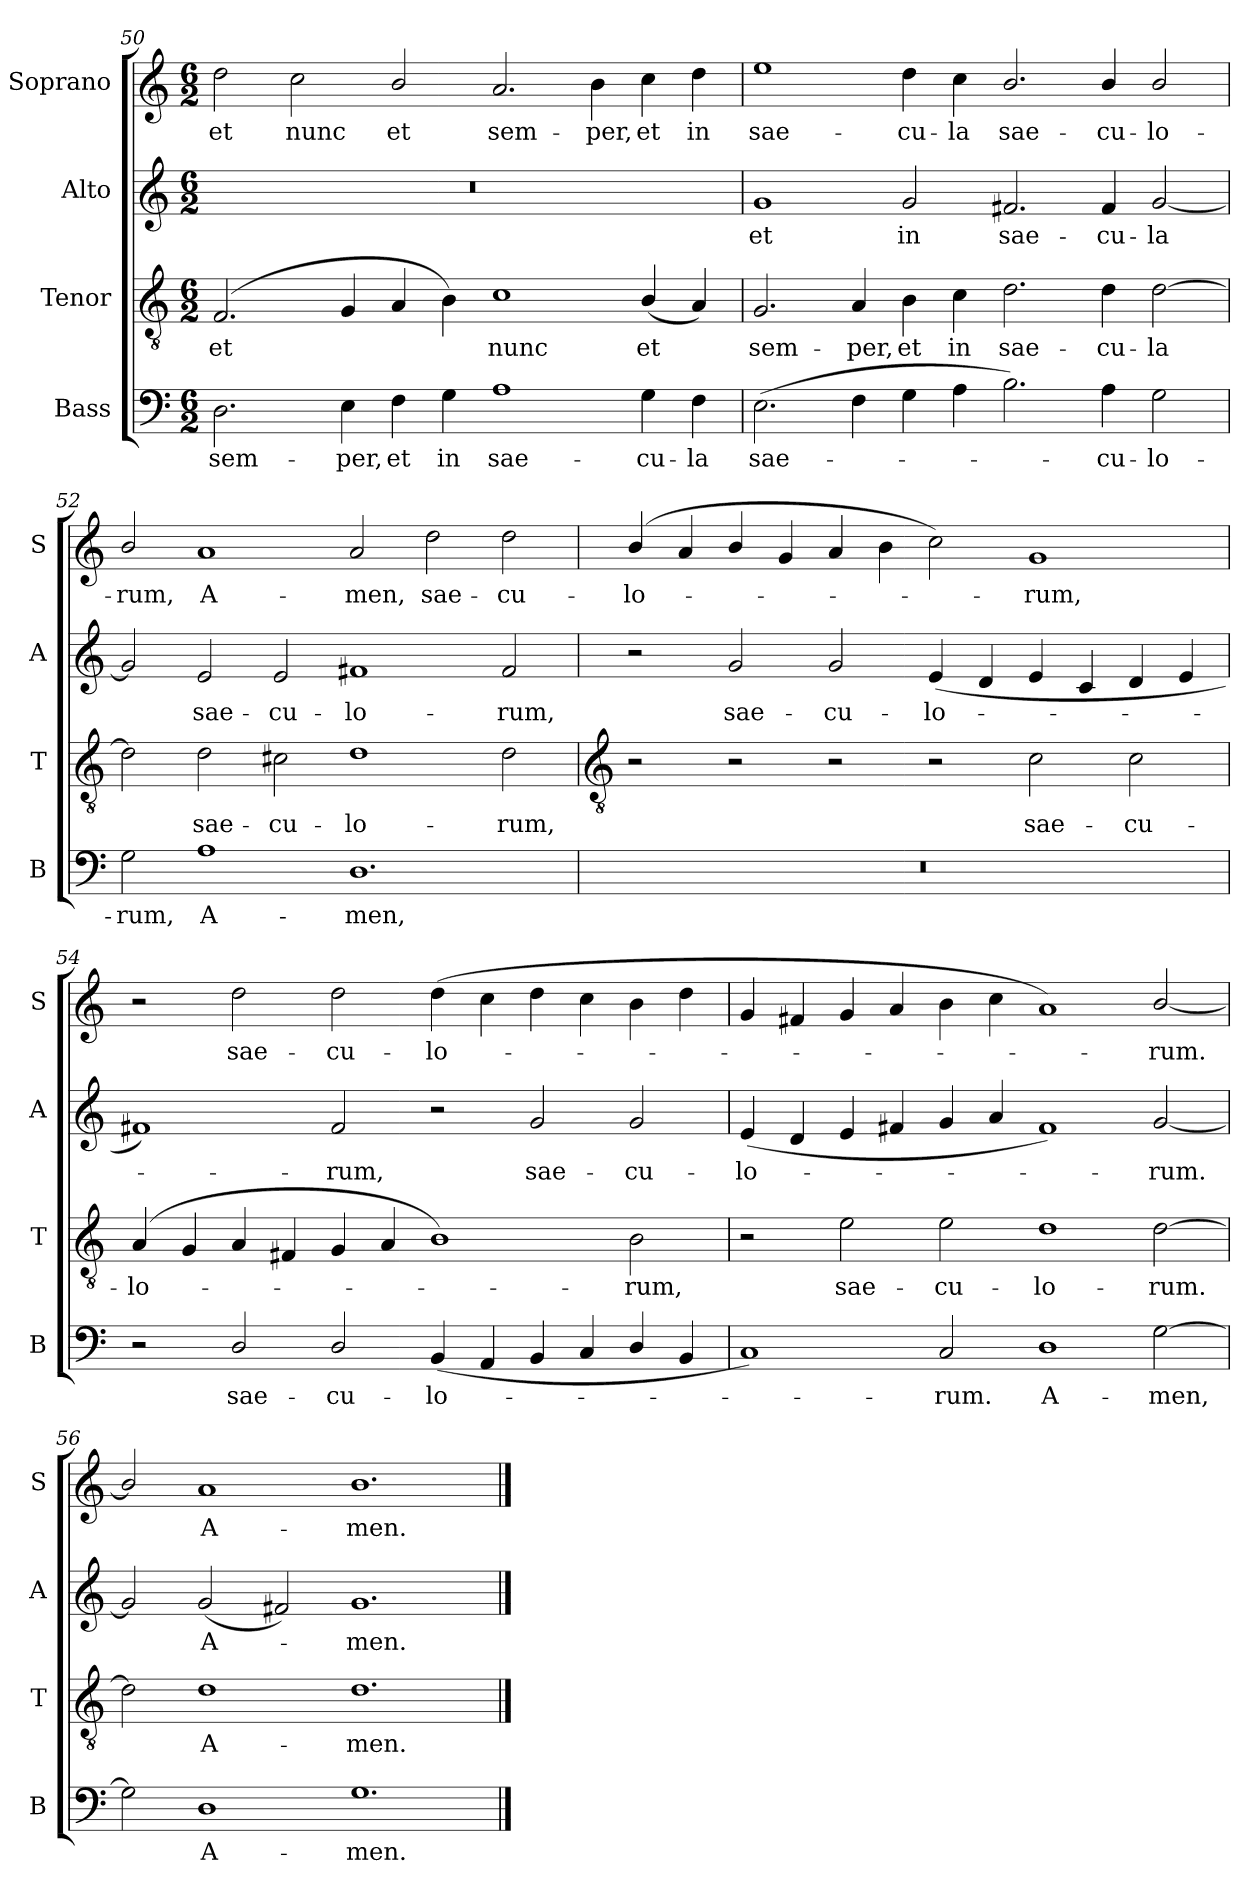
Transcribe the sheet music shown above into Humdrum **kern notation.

**kern	**text	**kern	**text	**kern	**text	**kern	**text
*part4	*part4	*part3	*part3	*part2	*part2	*part1	*part1
*staff4	*staff4	*staff3	*staff3	*staff2	*staff2	*staff1	*staff1
*I"Bass	*	*I"Tenor	*	*I"Alto	*	*I"Soprano	*
*I'B	*	*I'T	*	*I'A	*	*I'S	*
!!LO:LB:g=z
*clefF4	*	*clefGv2	*	*clefG2	*	*clefG2	*
*k[]	*	*k[]	*	*k[]	*	*k[]	*
*C:	*	*C:	*	*C:	*	*C:	*
*M6/2	*	*M6/2	*	*M6/2	*	*M6/2	*
=50	=50	=50	=50	=50	=50	=50	=50
!	!LO:LY:b	!	!LO:LY:b	!LO:N:vis=0	!	!	!LO:LY:b
2.D	sem-	(<2.F	et	0.r	.	2dd	et
!	!	!	!	!	!	!	!LO:LY:b
.	.	.	.	.	.	2cc	nunc
!	!LO:LY:b	!	!	!	!	!	!
4E	-per,	4G	.	.	.	.	.
!	!LO:LY:b	!	!	!	!	!	!LO:LY:b
4F	et	4A	.	.	.	2b/	et
!	!LO:LY:b	!	!	!	!	!	!
4G	in	4B)	.	.	.	.	.
!	!LO:LY:b	!	!LO:LY:b	!	!	!	!LO:LY:b
1A	sae-	1c	nunc	.	.	2.a	sem-
!	!	!	!	!	!	!	!LO:LY:b
.	.	.	.	.	.	4b	-per,
!	!LO:LY:b	!	!LO:LY:b	!	!	!	!LO:LY:b
4G	-cu-	(<4B/	et	.	.	4cc	et
!	!LO:LY:b	!	!	!	!	!	!LO:LY:b
4F	-la	4A)	.	.	.	4dd	in
=51	=51	=51	=51	=51	=51	=51	=51
!	!LO:LY:b	!	!LO:LY:b	!	!LO:LY:b	!	!LO:LY:b
(>2.E	sae-	2.G	sem-	1g	et	1ee	sae-
!	!	!	!LO:LY:b	!	!	!	!
4F	.	4A	-per,	.	.	.	.
!	!	!	!LO:LY:b	!	!LO:LY:b	!	!LO:LY:b
4G	.	4B	et	2g	in	4dd	-cu-
!	!	!	!LO:LY:b	!	!	!	!LO:LY:b
4A	.	4c	in	.	.	4cc	-la
!	!	!	!LO:LY:b	!	!LO:LY:b	!	!LO:LY:b
2.B)	.	2.d	sae-	2.f#X	sae-	2.b/	sae-
!	!LO:LY:b	!	!LO:LY:b	!	!LO:LY:b	!	!LO:LY:b
4A	cu-	4d	-cu-	4f#	-cu-	4b/	-cu-
!	!LO:LY:b	!	!LO:LY:b	!	!LO:LY:b	!	!LO:LY:b
2G	-lo-	[2d	-la	[2g	-la	2b/	-lo-
=52	=52	=52	=52	=52	=52	=52	=52
!	!LO:LY:b	!	!	!	!	!	!LO:LY:b
2G	-rum,	2d]	.	2g]	.	2b/	-rum,
!	!LO:LY:b	!	!LO:LY:b	!	!LO:LY:b	!	!LO:LY:b
1A	A-	2d	sae-	2e	sae-	1a	A-
!	!	!	!LO:LY:b	!	!LO:LY:b	!	!
.	.	2c#X	-cu-	2e	-cu-	.	.
!	!LO:LY:b	!	!LO:LY:b	!	!LO:LY:b	!	!LO:LY:b
1.D	-men,	1d	-lo-	1f#X	-lo-	2a	-men,
!	!	!	!	!	!	!	!LO:LY:b
.	.	.	.	.	.	2dd	sae-
!	!	!	!LO:LY:b	!	!LO:LY:b	!	!LO:LY:b
.	.	2d	-rum,	2f#	-rum,	2dd	-cu-
!!LO:LB:g=z
=53	=53	=53	=53	=53	=53	=53	=53
*	*	*clefGv2	*	*	*	*	*
!LO:N:vis=0	!	!	!	!	!	!	!LO:LY:b
0.r	.	2r	.	2r	.	(>4b/	-lo-
.	.	.	.	.	.	4a	.
!	!	!	!	!	!LO:LY:b	!	!
.	.	2r	.	2g	sae-	4b/	.
.	.	.	.	.	.	4g	.
!	!	!	!	!	!LO:LY:b	!	!
.	.	2r	.	2g	-cu-	4a	.
.	.	.	.	.	.	4b	.
!	!	!	!	!	!LO:LY:b	!	!
.	.	2r	.	(<4e	-lo-	2cc)	.
.	.	.	.	4d	.	.	.
!	!	!	!LO:LY:b	!	!	!	!LO:LY:b
.	.	2c	sae-	4e	.	1g	rum,
.	.	.	.	4c	.	.	.
!	!	!	!LO:LY:b	!	!	!	!
.	.	2c	-cu-	4d	.	.	.
.	.	.	.	4e	.	.	.
=54	=54	=54	=54	=54	=54	=54	=54
!	!	!	!LO:LY:b	!	!	!	!
2r	.	(<4A	-lo-	1f#X)	.	2r	.
.	.	4G	.	.	.	.	.
!	!LO:LY:b	!	!	!	!	!	!LO:LY:b
2D/	sae-	4A	.	.	.	2dd	sae-
.	.	4F#X	.	.	.	.	.
!	!LO:LY:b	!	!	!	!LO:LY:b	!	!LO:LY:b
2D/	-cu-	4G	.	2f#	rum,	2dd	-cu-
.	.	4A	.	.	.	.	.
!	!LO:LY:b	!	!	!	!	!	!LO:LY:b
(<4BB	-lo-	1B)	.	2r	.	(>4dd	-lo-
4AA	.	.	.	.	.	4cc	.
!	!	!	!	!	!LO:LY:b	!	!
4BB	.	.	.	2g	sae-	4dd	.
4C	.	.	.	.	.	4cc	.
!	!	!	!LO:LY:b	!	!LO:LY:b	!	!
4D/	.	2B	rum,	2g	-cu-	4b	.
4BB	.	.	.	.	.	4dd	.
=55	=55	=55	=55	=55	=55	=55	=55
!	!	!	!	!	!LO:LY:b	!	!
1C)	.	2r	.	(<4e	-lo-	4g	.
.	.	.	.	4d	.	4f#X	.
!	!	!	!LO:LY:b	!	!	!	!
.	.	2e	sae-	4e	.	4g	.
.	.	.	.	4f#X	.	4a	.
!	!LO:LY:b	!	!LO:LY:b	!	!	!	!
2C	rum.	2e	-cu-	4g	.	4b	.
.	.	.	.	4a	.	4cc	.
!	!LO:LY:b	!	!LO:LY:b	!	!	!	!
1D	A-	1d	-lo-	1f#)	.	1a)	.
!	!LO:LY:b	!	!LO:LY:b	!	!LO:LY:b	!	!LO:LY:b
[2G	-men,	[2d	-rum.	[2g	rum.	[2b/	rum.
=56	=56	=56	=56	=56	=56	=56	=56
2G]	.	2d]	.	2g]	.	2b/]	.
!	!LO:LY:b	!	!LO:LY:b	!	!LO:LY:b	!	!LO:LY:b
1D	A-	1d	A-	(<2g	A-	1a	A-
.	.	.	.	2f#X)	.	.	.
!	!LO:LY:b	!	!LO:LY:b	!	!LO:LY:b	!	!LO:LY:b
1.G	-men.	1.d	-men.	1.g	men.	1.b	-men.
==	==	==	==	==	==	==	==
*-	*-	*-	*-	*-	*-	*-	*-
